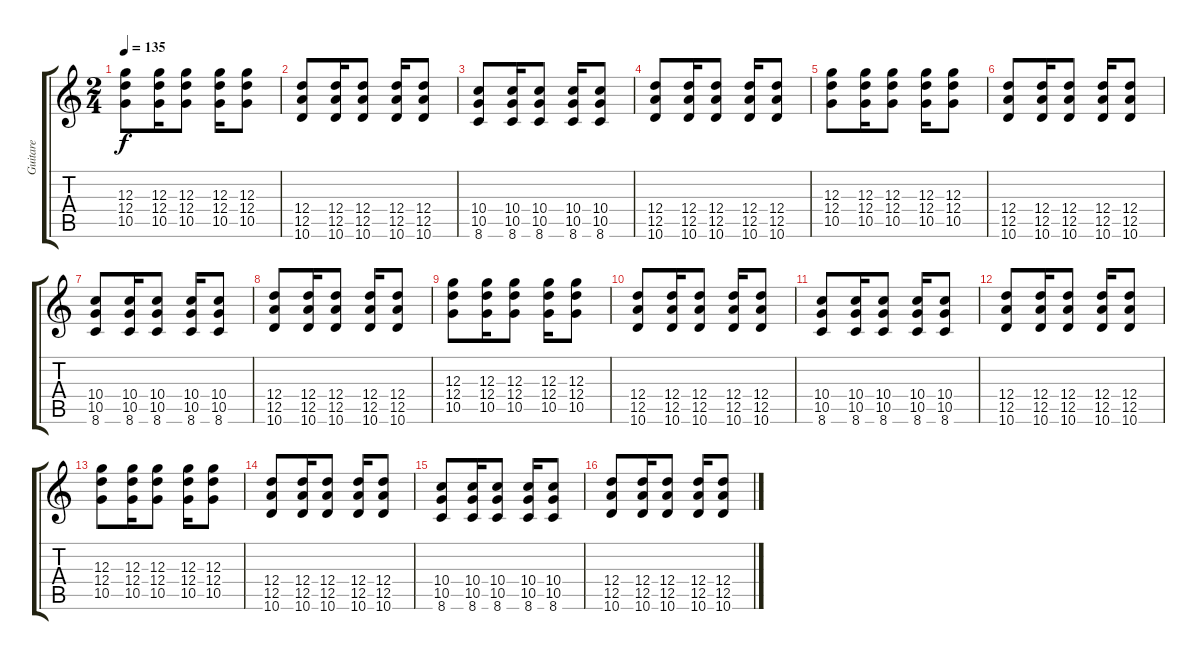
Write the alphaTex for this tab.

\track ("Guitare" "Guitare") {instrument distortionguitar}
\staff {score tabs}
\tuning (E4 B3 G3 D3 A2 E2) {hide}
\ts (2 4)
\tempo 135
\clef g2
\ks c
(12.3 12.4 10.5).8{dy f} (12.3 12.4 10.5).16 (12.3 12.4 10.5).8 (12.3 12.4 10.5).16 (12.3 12.4 10.5).8 |
(12.4 12.5 10.6).8 (12.4 12.5 10.6).16 (12.4 12.5 10.6).8 (12.4 12.5 10.6).16 (12.4 12.5 10.6).8 |
(10.4 10.5 8.6).8 (10.4 10.5 8.6).16 (10.4 10.5 8.6).8 (10.4 10.5 8.6).16 (10.4 10.5 8.6).8 |
(12.4 12.5 10.6).8 (12.4 12.5 10.6).16 (12.4 12.5 10.6).8 (12.4 12.5 10.6).16 (12.4 12.5 10.6).8 |
(12.3 12.4 10.5).8 (12.3 12.4 10.5).16 (12.3 12.4 10.5).8 (12.3 12.4 10.5).16 (12.3 12.4 10.5).8 |
(12.4 12.5 10.6).8 (12.4 12.5 10.6).16 (12.4 12.5 10.6).8 (12.4 12.5 10.6).16 (12.4 12.5 10.6).8 |
(10.4 10.5 8.6).8 (10.4 10.5 8.6).16 (10.4 10.5 8.6).8 (10.4 10.5 8.6).16 (10.4 10.5 8.6).8 |
(12.4 12.5 10.6).8 (12.4 12.5 10.6).16 (12.4 12.5 10.6).8 (12.4 12.5 10.6).16 (12.4 12.5 10.6).8 |
(12.3 12.4 10.5).8 (12.3 12.4 10.5).16 (12.3 12.4 10.5).8 (12.3 12.4 10.5).16 (12.3 12.4 10.5).8 |
(12.4 12.5 10.6).8 (12.4 12.5 10.6).16 (12.4 12.5 10.6).8 (12.4 12.5 10.6).16 (12.4 12.5 10.6).8 |
(10.4 10.5 8.6).8 (10.4 10.5 8.6).16 (10.4 10.5 8.6).8 (10.4 10.5 8.6).16 (10.4 10.5 8.6).8 |
(12.4 12.5 10.6).8 (12.4 12.5 10.6).16 (12.4 12.5 10.6).8 (12.4 12.5 10.6).16 (12.4 12.5 10.6).8 |
(12.3 12.4 10.5).8 (12.3 12.4 10.5).16 (12.3 12.4 10.5).8 (12.3 12.4 10.5).16 (12.3 12.4 10.5).8 |
(12.4 12.5 10.6).8 (12.4 12.5 10.6).16 (12.4 12.5 10.6).8 (12.4 12.5 10.6).16 (12.4 12.5 10.6).8 |
(10.4 10.5 8.6).8 (10.4 10.5 8.6).16 (10.4 10.5 8.6).8 (10.4 10.5 8.6).16 (10.4 10.5 8.6).8 |
(12.4 12.5 10.6).8 (12.4 12.5 10.6).16 (12.4 12.5 10.6).8 (12.4 12.5 10.6).16 (12.4 12.5 10.6).8
